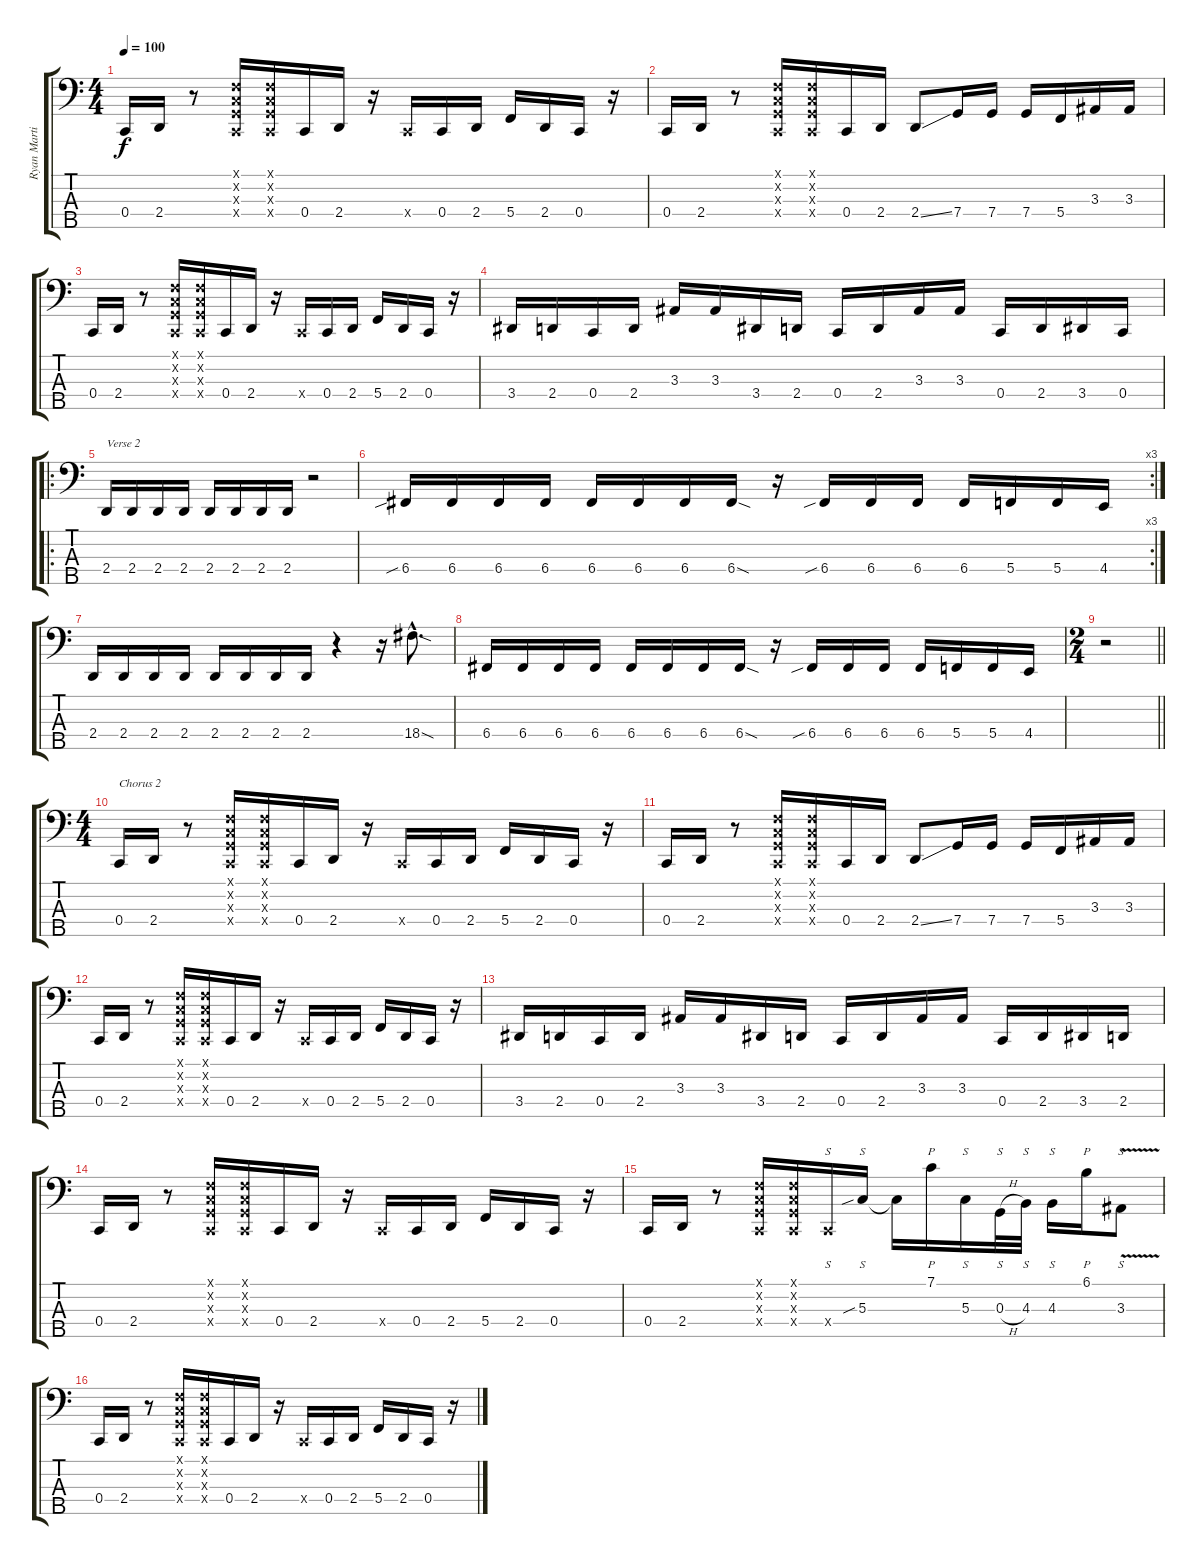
\track ("Ryan Martinie" "Ryan Marti") {instrument electricbassfinger}
\staff {score tabs}
\tuning (F2 C2 G1 C1 G0) {hide}
\ts (4 4)
\tempo 100
\clef f4
\ks c
0.4.16{dy f} 2.4.16 r.8 (0.1{x} 0.2{x} 0.3{x} 0.4{x}).16 (0.1{x} 0.2{x} 0.3{x} 0.4{x}).16 0.4.16 2.4.16 r.16 0.4{x}.16 0.4.16 2.4.16 5.4.16 2.4.16 0.4.16 r.16 |
0.4.16 2.4.16 r.8 (0.1{x} 0.2{x} 0.3{x} 0.4{x}).16 (0.1{x} 0.2{x} 0.3{x} 0.4{x}).16 0.4.16 2.4.16 2.4{ss}.8 7.4.16 7.4.16 7.4.16 5.4.16 3.3.16 3.3.16 |
0.4.16 2.4.16 r.8 (0.1{x} 0.2{x} 0.3{x} 0.4{x}).16 (0.1{x} 0.2{x} 0.3{x} 0.4{x}).16 0.4.16 2.4.16 r.16 0.4{x}.16 0.4.16 2.4.16 5.4.16 2.4.16 0.4.16 r.16 |
3.4.16 2.4.16 0.4.16 2.4.16 3.3.16 3.3.16 3.4.16 2.4.16 0.4.16 2.4.16 3.3.16 3.3.16 0.4.16 2.4.16 3.4.16 0.4.16 |
\ro
2.4.16{txt "Verse 2"} 2.4.16 2.4.16 2.4.16 2.4.16 2.4.16 2.4.16 2.4.16 r.2 |
\rc 3
6.4{sib}.16 6.4.16 6.4.16 6.4.16 6.4.16 6.4.16 6.4.16 6.4{sod}.16 r.16 6.4{sib}.16 6.4.16 6.4.16 6.4.16 5.4.16 5.4.16 4.4.16 |
2.4.16 2.4.16 2.4.16 2.4.16 2.4.16 2.4.16 2.4.16 2.4.16 r.4 r.16 18.4{sod hac}.8{d} |
6.4.16 6.4.16 6.4.16 6.4.16 6.4.16 6.4.16 6.4.16 6.4{sod}.16 r.16 6.4{sib}.16 6.4.16 6.4.16 6.4.16 5.4.16 5.4.16 4.4.16 |
\ts (2 4)
\barLineRight lightlight
r.2 |
\ts (4 4)
0.4.16{txt "Chorus 2"} 2.4.16 r.8 (0.1{x} 0.2{x} 0.3{x} 0.4{x}).16 (0.1{x} 0.2{x} 0.3{x} 0.4{x}).16 0.4.16 2.4.16 r.16 0.4{x}.16 0.4.16 2.4.16 5.4.16 2.4.16 0.4.16 r.16 |
0.4.16 2.4.16 r.8 (0.1{x} 0.2{x} 0.3{x} 0.4{x}).16 (0.1{x} 0.2{x} 0.3{x} 0.4{x}).16 0.4.16 2.4.16 2.4{ss}.8 7.4.16 7.4.16 7.4.16 5.4.16 3.3.16 3.3.16 |
0.4.16 2.4.16 r.8 (0.1{x} 0.2{x} 0.3{x} 0.4{x}).16 (0.1{x} 0.2{x} 0.3{x} 0.4{x}).16 0.4.16 2.4.16 r.16 0.4{x}.16 0.4.16 2.4.16 5.4.16 2.4.16 0.4.16 r.16 |
3.4.16 2.4.16 0.4.16 2.4.16 3.3.16 3.3.16 3.4.16 2.4.16 0.4.16 2.4.16 3.3.16 3.3.16 0.4.16 2.4.16 3.4.16 2.4.16 |
0.4.16 2.4.16 r.8 (0.1{x} 0.2{x} 0.3{x} 0.4{x}).16 (0.1{x} 0.2{x} 0.3{x} 0.4{x}).16 0.4.16 2.4.16 r.16 0.4{x}.16 0.4.16 2.4.16 5.4.16 2.4.16 0.4.16 r.16 |
0.4.16 2.4.16 r.8 (0.1{x} 0.2{x} 0.3{x} 0.4{x}).16 (0.1{x} 0.2{x} 0.3{x} 0.4{x}).16 0.4{x}.16{s instrument slapbass1} 5.3{sib}.16{s} 5.3{t}.16 7.1.16{p} 5.3.16{s} 0.3{h}.32{s} 4.3.32{s} 4.3.16{s} 6.1.16{p} 3.3{v}.8{s} |
0.4.16{instrument electricbassfinger} 2.4.16 r.8 (0.1{x} 0.2{x} 0.3{x} 0.4{x}).16 (0.1{x} 0.2{x} 0.3{x} 0.4{x}).16 0.4.16 2.4.16 r.16 0.4{x}.16 0.4.16 2.4.16 5.4.16 2.4.16 0.4.16 r.16
